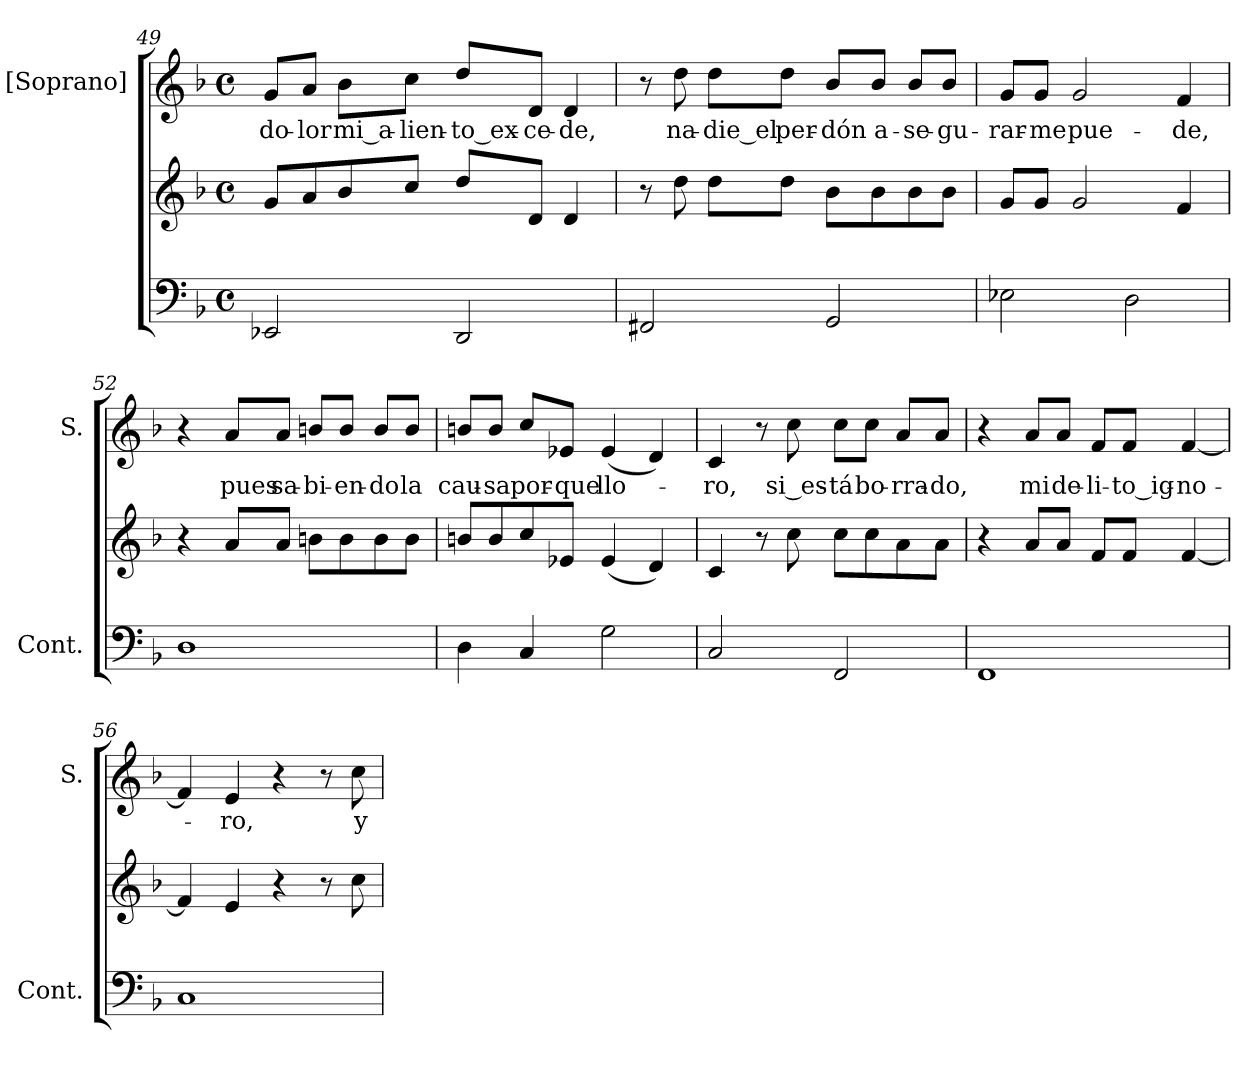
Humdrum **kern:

**kern	**kern	**kern	**text
*part2	*part2	*part1	*part1
*staff3	*staff2	*staff1	*staff1
*I""Acomp" (Continuo)	*	*I"[Soprano]	*
*I'Cont.	*	*I'S.	*
*clefF4	*clefG2	*clefG2	*
*k[b-]	*k[b-]	*k[b-]	*
*F:	*F:	*F:	*
*M4/4	*M4/4	*M4/4	*
*met(c)	*met(c)	*met(c)	*
=49	=49	=49	=49
!	!	!	!LO:LY:b:color=#000000
2EE-Xi/	8gi/L	8gi/L	do-
!	!	!	!LO:LY:b:color=#000000
.	8ai/	8ai/J	-lor
!	!	!	!LO:LY:b:color=#000000
.	8b-i/	8b-i\L	mi_a-
!	!	!	!LO:LY:b:color=#000000
.	8cci/J	8cci\J	-lien-
!	!	!	!LO:LY:b:color=#000000
2DDi/	8ddi/L	8ddi/L	-to_ex-
!	!	!	!LO:LY:b:color=#000000
.	8di/J	8di/J	-ce-
!	!	!	!LO:LY:b:color=#000000
.	4di/	4di/	-de,
=50	=50	=50	=50
2FF#Xi/	8r	8r	.
!	!	!	!LO:LY:b:color=#000000
.	8ddi\	8ddi\	na-
!	!	!	!LO:LY:b:color=#000000
.	8ddi\L	8ddi\L	-die_el
!	!	!	!LO:LY:b:color=#000000
.	8ddi\J	8ddi\J	per-
!	!	!	!LO:LY:b:color=#000000
2GGi/	8b-i\L	8b-i/L	-dón
!	!	!	!LO:LY:b:color=#000000
.	8b-i\	8b-i/J	a-
!	!	!	!LO:LY:b:color=#000000
.	8b-i\	8b-i/L	-se-
!	!	!	!LO:LY:b:color=#000000
.	8b-i\J	8b-i/J	-gu-
!!LO:LB:g=z
=51	=51	=51	=51
!	!	!	!LO:LY:b:color=#000000
2E-Xi\	8gi/L	8gi/L	-rar-
!	!	!	!LO:LY:b:color=#000000
.	8gi/J	8gi/J	-me
!	!	!	!LO:LY:b:color=#000000
.	2gi/	2gi/	pue-
2Di\	.	.	.
!	!	!	!LO:LY:b:color=#000000
.	4fi/	4fi/	-de,
=52	=52	=52	=52
1Di	4r	4r	.
!	!	!	!LO:LY:b:color=#000000
.	8ai/L	8ai/L	pues
!	!	!	!LO:LY:b:color=#000000
.	8ai/J	8ai/J	sa-
!	!	!	!LO:LY:b:color=#000000
.	8bni\L	8bni/L	-bi-
!	!	!	!LO:LY:b:color=#000000
.	8bi\	8bi/J	-en-
!	!	!	!LO:LY:b:color=#000000
.	8bi\	8bi/L	-do
!	!	!	!LO:LY:b:color=#000000
.	8bi\J	8bi/J	la
=53	=53	=53	=53
!	!	!	!LO:LY:b:color=#000000
4Di\	8bni/L	8bni/L	cau-
!	!	!	!LO:LY:b:color=#000000
.	8bi/	8bi/J	-sa
!	!	!	!LO:LY:b:color=#000000
4Ci/	8cci/	8cci/L	por-
!	!	!	!LO:LY:b:color=#000000
.	8e-Xi/J	8e-Xi/J	-que
!	!	!	!LO:LY:b:color=#000000
2Gi\	(4e-i/	(4e-i/	llo-
.	4di/)	4di/)	.
=54	=54	=54	=54
!	!	!	!LO:LY:b:color=#000000
2Ci/	4ci/	4ci/	-ro,
.	8r	8r	.
!	!	!	!LO:LY:b:color=#000000
.	8cci\	8cci\	si_es-
!	!	!	!LO:LY:b:color=#000000
2FFi/	8cci\L	8cci\L	-tá
!	!	!	!LO:LY:b:color=#000000
.	8cci\	8cci\J	bo-
!	!	!	!LO:LY:b:color=#000000
.	8ai\	8ai/L	-rra-
!	!	!	!LO:LY:b:color=#000000
.	8ai\J	8ai/J	-do,
!!LO:LB:g=z
=55	=55	=55	=55
1FFi	4r	4r	.
!	!	!	!LO:LY:b:color=#000000
.	8ai/L	8ai/L	mi
!	!	!	!LO:LY:b:color=#000000
.	8ai/J	8ai/J	de-
!	!	!	!LO:LY:b:color=#000000
.	8fi/L	8fi/L	-li-
!	!	!	!LO:LY:b:color=#000000
.	8fi/J	8fi/J	-to_ig-
!	!	!	!LO:LY:b:color=#000000
.	[4fi/	[4fi/	-no-
=56	=56	=56	=56
1Ci	4fi/]	4fi/]	.
!	!	!	!LO:LY:b:color=#000000
.	4ei/	4ei/	-ro,
.	4r	4r	.
.	8r	8r	.
!	!	!	!LO:LY:b:color=#000000
.	8cci\	8cci\	y
=	=	=	=
*-	*-	*-	*-
